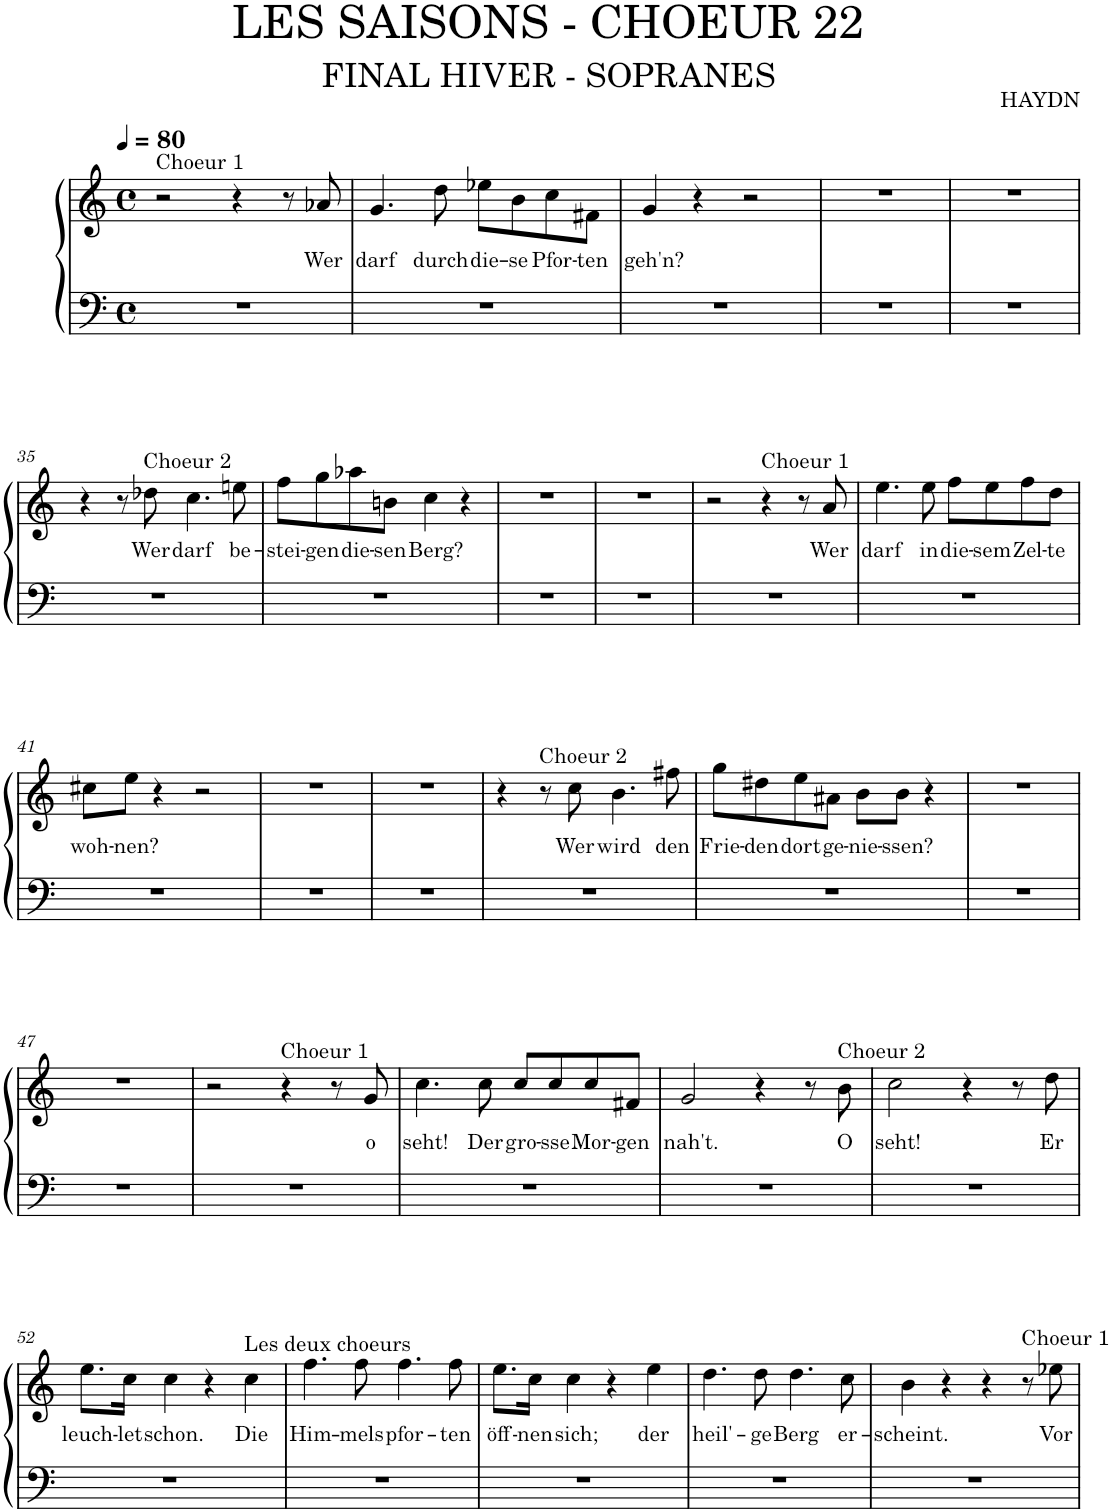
**kern	**kern	**text
*part1	*part1	*part1
*staff2	*staff1	*staff1
*I"Piano	*	*
*I'Pno.	*	*
*clefF4	*clefG2	*
*k[]	*k[]	*
*M4/4	*M4/4	*
*met(c)	*met(c)	*
*MM80	*MM80	*
=30	=30	=30
!	!LO:TX:a:t=Choeur 1	!
1r	2r	.
.	4r	.
.	8r	.
!	!	!LO:LY:b
.	8a-X/	Wer
=31	=31	=31
!	!	!LO:LY:b
1r	4.g/	darf
!	!	!LO:LY:b
.	8dd\	durch
!	!	!LO:LY:b
.	8ee-X\L	die-
!	!	!LO:LY:b
.	8b\	-se
!	!	!LO:LY:b
.	8cc\	Pfor-
!	!	!LO:LY:b
.	8f#X\J	-ten
=32	=32	=32
!	!	!LO:LY:b
1r	4g/	geh'n?
.	4r	.
.	2r	.
=33	=33	=33
1r	1r	.
=34	=34	=34
1r	1r	.
!!LO:LB:g=z
=35	=35	=35
1r	4r	.
.	8r	.
!	!LO:TX:a:t=Choeur 2	!
!	!	!LO:LY:b
.	8dd-X\	Wer
!	!	!LO:LY:b
.	4.cc\	darf
!	!	!LO:LY:b
.	8een\	be-
=36	=36	=36
!	!	!LO:LY:b
1r	8ff\L	-stei-
!	!	!LO:LY:b
.	8gg\	-gen
!	!	!LO:LY:b
.	8aa-X\	die-
!	!	!LO:LY:b
.	8bn\J	-sen
!	!	!LO:LY:b
.	4cc\	Berg?
.	4r	.
=37	=37	=37
1r	1r	.
=38	=38	=38
1r	1r	.
=39	=39	=39
1r	2r	.
!	!LO:TX:a:t=Choeur 1	!
.	4r	.
.	8r	.
!	!	!LO:LY:b
.	8a/	Wer
=40	=40	=40
!	!	!LO:LY:b
1r	4.ee\	darf
!	!	!LO:LY:b
.	8ee\	in
!	!	!LO:LY:b
.	8ff\L	die-
!	!	!LO:LY:b
.	8ee\	-sem
!	!	!LO:LY:b
.	8ff\	Zel-
!	!	!LO:LY:b
.	8dd\J	-te
!!LO:LB:g=z
=41	=41	=41
!	!	!LO:LY:b
1r	8cc#X\L	woh-
!	!	!LO:LY:b
.	8ee\J	-nen?
.	4r	.
.	2r	.
=42	=42	=42
1r	1r	.
=43	=43	=43
1r	1r	.
=44	=44	=44
1r	4r	.
!	!LO:TX:a:t=Choeur 2	!
.	8r	.
!	!	!LO:LY:b
.	8cc\	Wer
!	!	!LO:LY:b
.	4.b\	wird
!	!	!LO:LY:b
.	8ff#X\	den
=45	=45	=45
!	!	!LO:LY:b
1r	8gg\L	Frie-
!	!	!LO:LY:b
.	8dd#X\	-den
!	!	!LO:LY:b
.	8ee\	dort
!	!	!LO:LY:b
.	8a#X\J	ge-
!	!	!LO:LY:b
.	8b\L	-nie-
!	!	!LO:LY:b
.	8b\J	-ssen?
.	4r	.
=46	=46	=46
1r	1r	.
!!LO:LB:g=z
=47	=47	=47
1r	1r	.
=48	=48	=48
1r	2r	.
!	!LO:TX:a:t=Choeur 1	!
.	4r	.
.	8r	.
!	!	!LO:LY:b
.	8g/	o
=49	=49	=49
!	!	!LO:LY:b
1r	4.cc\	seht!
!	!	!LO:LY:b
.	8cc\	Der
!	!	!LO:LY:b
.	8cc/L	gro-
!	!	!LO:LY:b
.	8cc/	-sse
!	!	!LO:LY:b
.	8cc/	Mor-
!	!	!LO:LY:b
.	8f#X/J	-gen
=50	=50	=50
!	!	!LO:LY:b
1r	2g/	nah't.
.	4r	.
.	8r	.
!	!LO:TX:a:t=Choeur 2	!
!	!	!LO:LY:b
.	8b\	O
=51	=51	=51
!	!	!LO:LY:b
1r	2cc\	seht!
.	4r	.
.	8r	.
!	!	!LO:LY:b
.	8dd\	Er
!!LO:LB:g=z
=52	=52	=52
!	!	!LO:LY:b
1r	8.ee\L	leuch-
!	!	!LO:LY:b
.	16cc\Jk	-let
!	!	!LO:LY:b
.	4cc\	schon.
.	4r	.
!	!LO:TX:a:t=Les deux choeurs	!
!	!	!LO:LY:b
.	4cc\	Die
=53	=53	=53
!	!	!LO:LY:b
1r	4.ff\	Him-
!	!	!LO:LY:b
.	8ff\	-mels
!	!	!LO:LY:b
.	4.ff\	pfor-
!	!	!LO:LY:b
.	8ff\	-ten
=54	=54	=54
!	!	!LO:LY:b
1r	8.ee\L	öff-
!	!	!LO:LY:b
.	16cc\Jk	-nen
!	!	!LO:LY:b
.	4cc\	sich;
.	4r	.
!	!	!LO:LY:b
.	4ee\	der
=55	=55	=55
!	!	!LO:LY:b
1r	4.dd\	heil'-
!	!	!LO:LY:b
.	8dd\	-ge
!	!	!LO:LY:b
.	4.dd\	Berg
!	!	!LO:LY:b
.	8cc\	er-
=56	=56	=56
!	!	!LO:LY:b
1r	4b\	-scheint.
.	4r	.
.	4r	.
!	!LO:TX:a:t=Choeur 1	!
.	8r	.
!	!	!LO:LY:b
.	8ee-X\	Vor
=	=	=
*-	*-	*-
